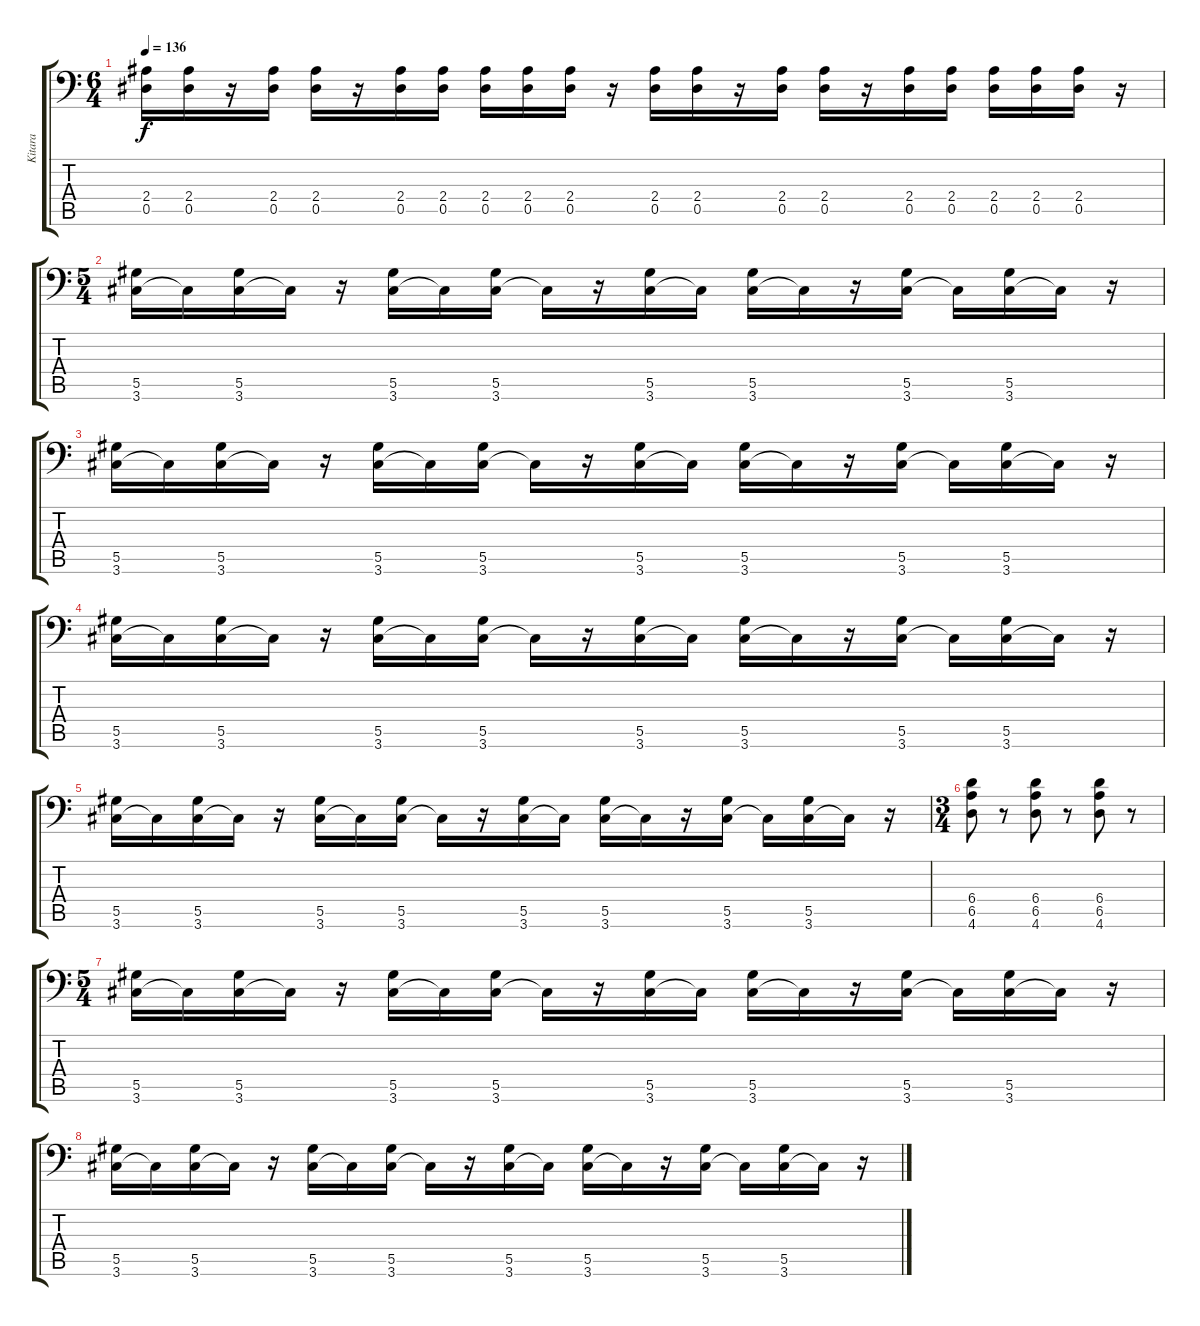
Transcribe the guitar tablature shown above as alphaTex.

\track ("Kitara" "Kitara") {instrument distortionguitar}
\staff {score tabs}
\tuning (Bb3 F3 Db3 Ab2 Eb2 Bb1) {hide}
\ts (6 4)
\tempo 136
\clef f4
\ks c
(2.4 0.5).16{dy f} (2.4 0.5).16 r.16 (2.4 0.5).16 (2.4 0.5).16 r.16 (2.4 0.5).16 (2.4 0.5).16 (2.4 0.5).16 (2.4 0.5).16 (2.4 0.5).16 r.16 (2.4 0.5).16 (2.4 0.5).16 r.16 (2.4 0.5).16 (2.4 0.5).16 r.16 (2.4 0.5).16 (2.4 0.5).16 (2.4 0.5).16 (2.4 0.5).16 (2.4 0.5).16 r.16 |
\ts (5 4)
(5.5 3.6).16 3.6{t}.16 (5.5 3.6).16 3.6{t}.16 r.16 (5.5 3.6).16 3.6{t}.16 (5.5 3.6).16 3.6{t}.16 r.16 (5.5 3.6).16 3.6{t}.16 (5.5 3.6).16 3.6{t}.16 r.16 (5.5 3.6).16 3.6{t}.16 (5.5 3.6).16 3.6{t}.16 r.16 |
(5.5 3.6).16 3.6{t}.16 (5.5 3.6).16 3.6{t}.16 r.16 (5.5 3.6).16 3.6{t}.16 (5.5 3.6).16 3.6{t}.16 r.16 (5.5 3.6).16 3.6{t}.16 (5.5 3.6).16 3.6{t}.16 r.16 (5.5 3.6).16 3.6{t}.16 (5.5 3.6).16 3.6{t}.16 r.16 |
(5.5 3.6).16 3.6{t}.16 (5.5 3.6).16 3.6{t}.16 r.16 (5.5 3.6).16 3.6{t}.16 (5.5 3.6).16 3.6{t}.16 r.16 (5.5 3.6).16 3.6{t}.16 (5.5 3.6).16 3.6{t}.16 r.16 (5.5 3.6).16 3.6{t}.16 (5.5 3.6).16 3.6{t}.16 r.16 |
(5.5 3.6).16 3.6{t}.16 (5.5 3.6).16 3.6{t}.16 r.16 (5.5 3.6).16 3.6{t}.16 (5.5 3.6).16 3.6{t}.16 r.16 (5.5 3.6).16 3.6{t}.16 (5.5 3.6).16 3.6{t}.16 r.16 (5.5 3.6).16 3.6{t}.16 (5.5 3.6).16 3.6{t}.16 r.16 |
\ts (3 4)
(6.4 6.5 4.6).8 r.8 (6.4 6.5 4.6).8 r.8 (6.4 6.5 4.6).8 r.8 |
\ts (5 4)
(5.5 3.6).16 3.6{t}.16 (5.5 3.6).16 3.6{t}.16 r.16 (5.5 3.6).16 3.6{t}.16 (5.5 3.6).16 3.6{t}.16 r.16 (5.5 3.6).16 3.6{t}.16 (5.5 3.6).16 3.6{t}.16 r.16 (5.5 3.6).16 3.6{t}.16 (5.5 3.6).16 3.6{t}.16 r.16 |
(5.5 3.6).16 3.6{t}.16 (5.5 3.6).16 3.6{t}.16 r.16 (5.5 3.6).16 3.6{t}.16 (5.5 3.6).16 3.6{t}.16 r.16 (5.5 3.6).16 3.6{t}.16 (5.5 3.6).16 3.6{t}.16 r.16 (5.5 3.6).16 3.6{t}.16 (5.5 3.6).16 3.6{t}.16 r.16
